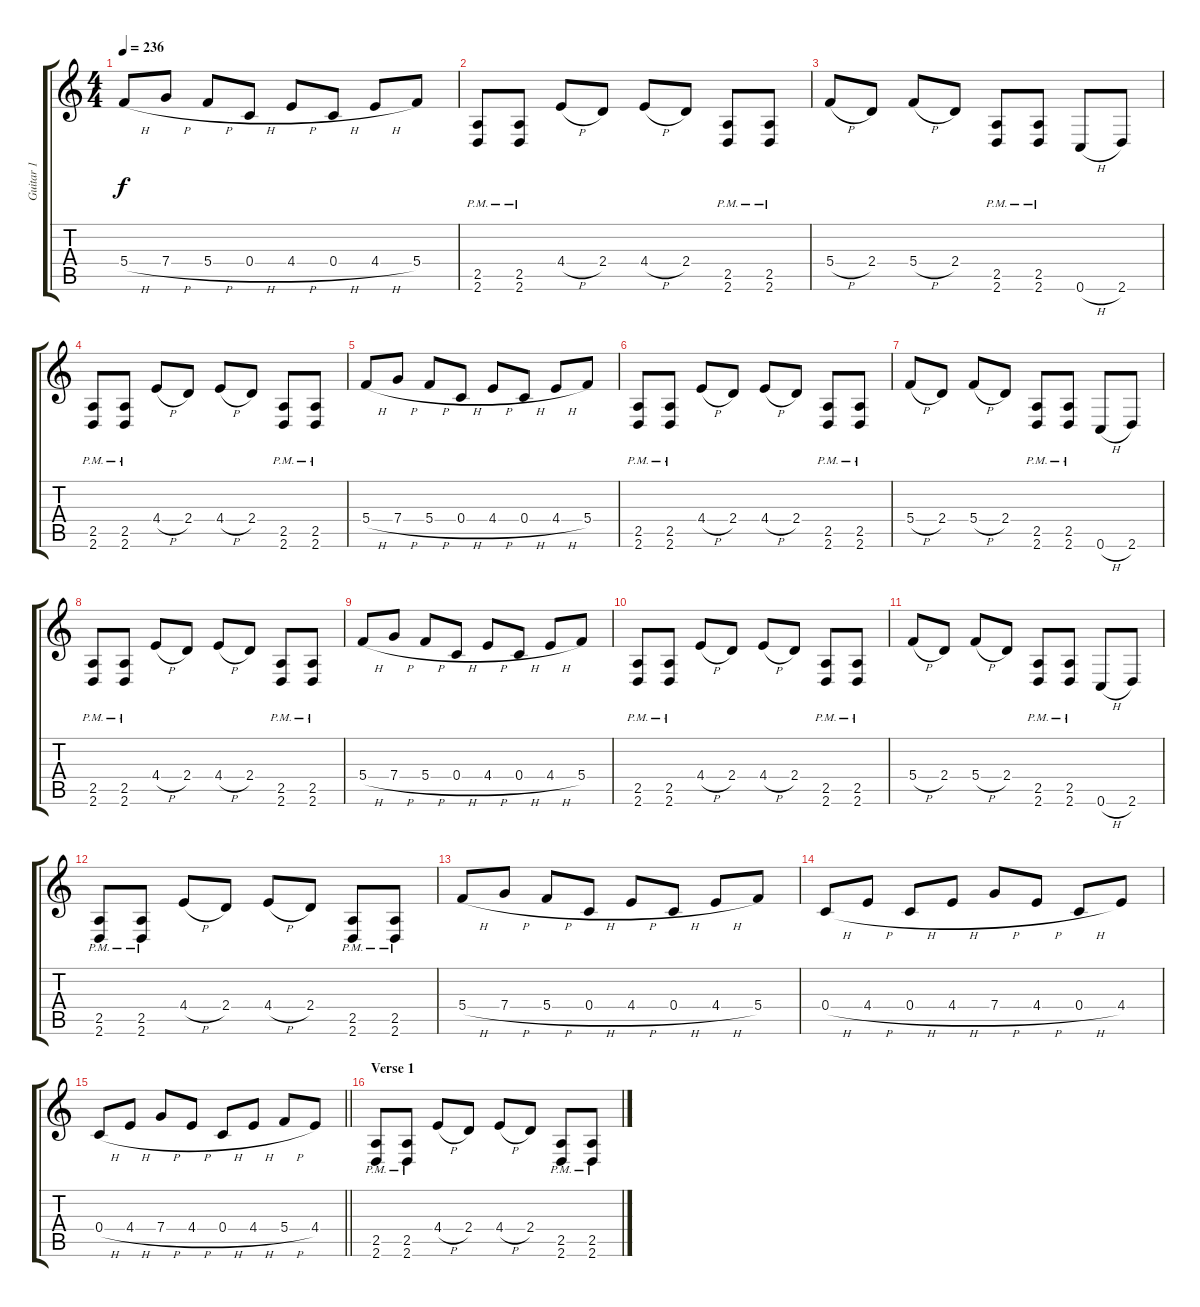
\track ("Guitar 1" "Guitar 1") {instrument distortionguitar}
\staff {score tabs}
\tuning (D4 A3 F3 C3 G2 C2) {hide}
\ts (4 4)
\tempo 236
\clef g2
\ks c
5.4{h}.8{dy f} 7.4{h}.8 5.4{h}.8 0.4{h}.8 4.4{h}.8 0.4{h}.8 4.4{h}.8 5.4.8 |
(2.5{pm} 2.6{pm}).8 (2.5{pm} 2.6{pm}).8 4.4{h}.8 2.4.8 4.4{h}.8 2.4.8 (2.5{pm} 2.6{pm}).8 (2.5{pm} 2.6{pm}).8 |
5.4{h}.8 2.4.8 5.4{h}.8 2.4.8 (2.5{pm} 2.6{pm}).8 (2.5{pm} 2.6{pm}).8 0.6{h}.8 2.6.8 |
(2.5{pm} 2.6{pm}).8 (2.5{pm} 2.6{pm}).8 4.4{h}.8 2.4.8 4.4{h}.8 2.4.8 (2.5{pm} 2.6{pm}).8 (2.5{pm} 2.6{pm}).8 |
5.4{h}.8 7.4{h}.8 5.4{h}.8 0.4{h}.8 4.4{h}.8 0.4{h}.8 4.4{h}.8 5.4.8 |
(2.5{pm} 2.6{pm}).8 (2.5{pm} 2.6{pm}).8 4.4{h}.8 2.4.8 4.4{h}.8 2.4.8 (2.5{pm} 2.6{pm}).8 (2.5{pm} 2.6{pm}).8 |
5.4{h}.8 2.4.8 5.4{h}.8 2.4.8 (2.5{pm} 2.6{pm}).8 (2.5{pm} 2.6{pm}).8 0.6{h}.8 2.6.8 |
(2.5{pm} 2.6{pm}).8 (2.5{pm} 2.6{pm}).8 4.4{h}.8 2.4.8 4.4{h}.8 2.4.8 (2.5{pm} 2.6{pm}).8 (2.5{pm} 2.6{pm}).8 |
5.4{h}.8 7.4{h}.8 5.4{h}.8 0.4{h}.8 4.4{h}.8 0.4{h}.8 4.4{h}.8 5.4.8 |
(2.5{pm} 2.6{pm}).8 (2.5{pm} 2.6{pm}).8 4.4{h}.8 2.4.8 4.4{h}.8 2.4.8 (2.5{pm} 2.6{pm}).8 (2.5{pm} 2.6{pm}).8 |
5.4{h}.8 2.4.8 5.4{h}.8 2.4.8 (2.5{pm} 2.6{pm}).8 (2.5{pm} 2.6{pm}).8 0.6{h}.8 2.6.8 |
(2.5{pm} 2.6{pm}).8 (2.5{pm} 2.6{pm}).8 4.4{h}.8 2.4.8 4.4{h}.8 2.4.8 (2.5{pm} 2.6{pm}).8 (2.5{pm} 2.6{pm}).8 |
5.4{h}.8 7.4{h}.8 5.4{h}.8 0.4{h}.8 4.4{h}.8 0.4{h}.8 4.4{h}.8 5.4.8 |
0.4{h}.8 4.4{h}.8 0.4{h}.8 4.4{h}.8 7.4{h}.8 4.4{h}.8 0.4{h}.8 4.4.8 |
\barLineRight lightlight
0.4{h}.8 4.4{h}.8 7.4{h}.8 4.4{h}.8 0.4{h}.8 4.4{h}.8 5.4{h}.8 4.4.8 |
\section ("" "Verse 1")
(2.5{pm} 2.6{pm}).8 (2.5{pm} 2.6{pm}).8 4.4{h}.8 2.4.8 4.4{h}.8 2.4.8 (2.5{pm} 2.6{pm}).8 (2.5{pm} 2.6{pm}).8
